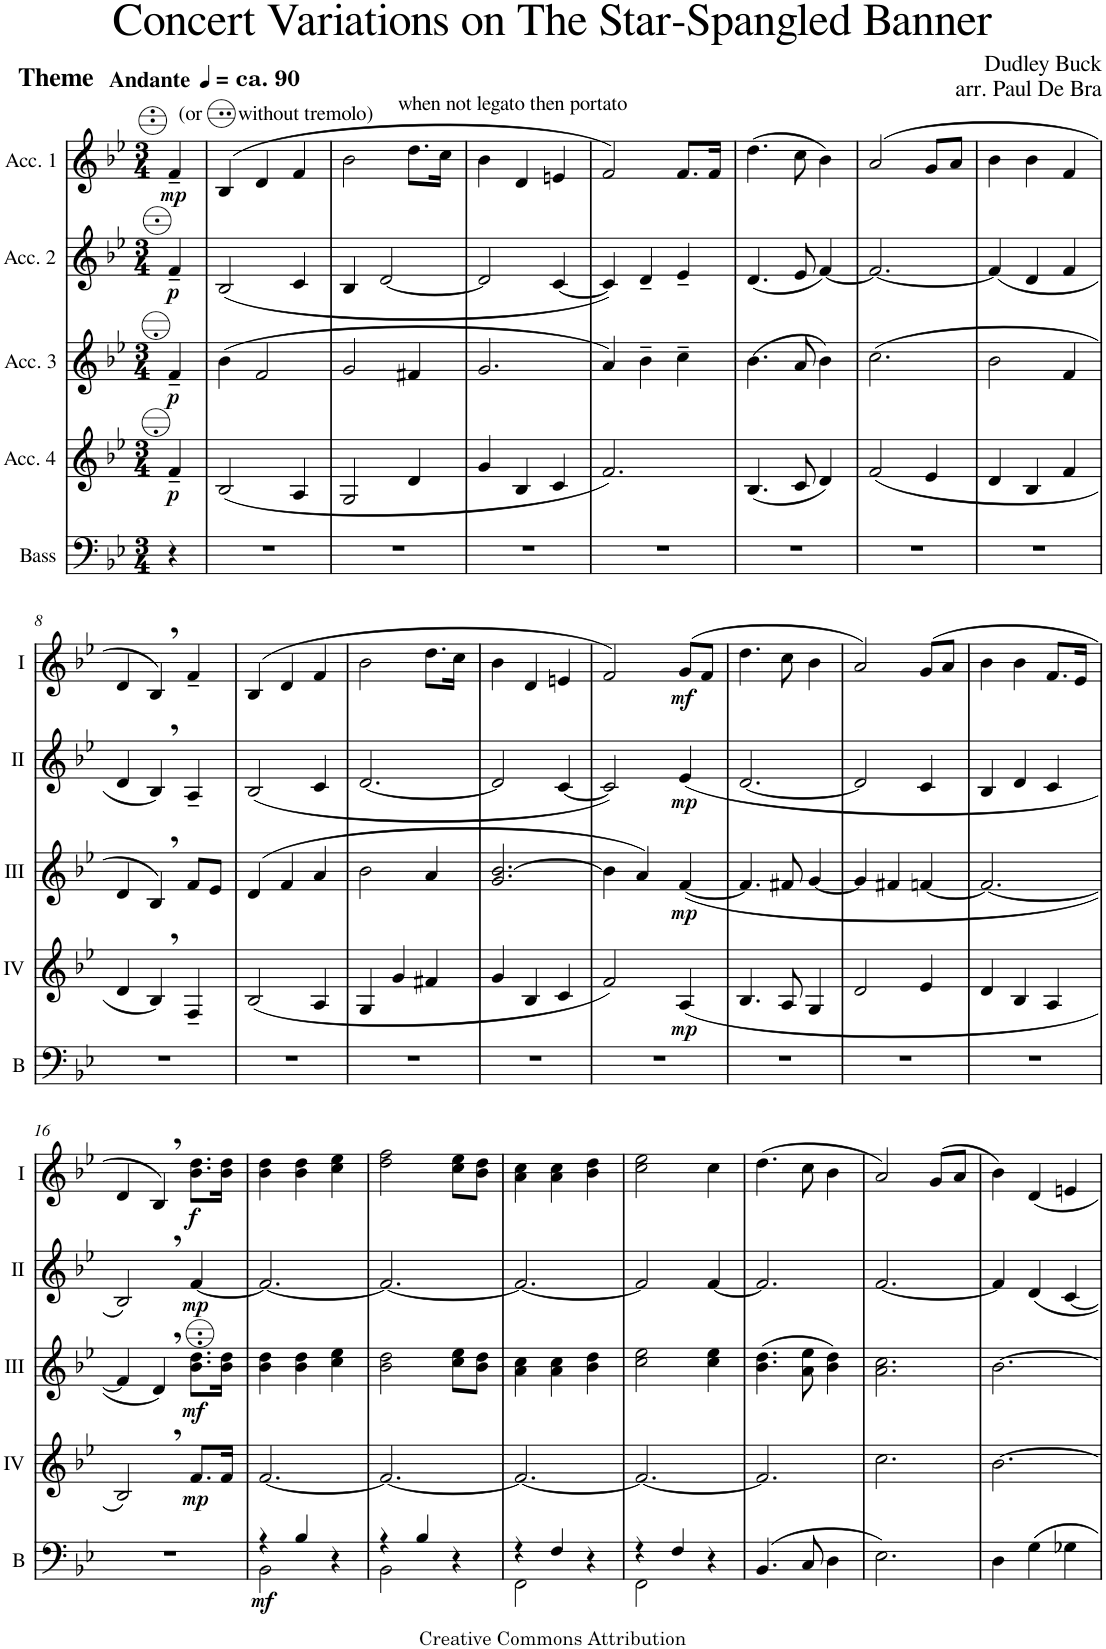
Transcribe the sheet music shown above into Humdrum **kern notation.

**kern	**dynam	**kern	**dynam	**kern	**dynam	**kern	**dynam	**kern	**dynam
*part5	*part5	*part4	*part4	*part3	*part3	*part2	*part2	*part1	*part1
*staff5	*staff5	*staff4	*staff4	*staff3	*staff3	*staff2	*staff2	*staff1	*staff1
*I"Bass	*	*I"Acc. 4	*	*I"Acc. 3	*	*I"Acc. 2	*	*I"Acc. 1	*
*I'B	*	*	*	*	*	*	*	*	*
*clefF4	*	*clefG2	*	*clefG2	*	*clefG2	*	*clefG2	*
*Trd7c12	*	*Trd7c12	*	*Trd7c12	*	*	*	*	*
*k[b-e-]	*	*k[b-e-]	*	*k[b-e-]	*	*k[b-e-]	*	*k[b-e-]	*
*M3/4	*	*M3/4	*	*M3/4	*	*M3/4	*	*M3/4	*
=	=	=	=	=	=	=	=	=	=
!	!	!	!	!	!	!	!	!LO:TX:a:B:t=ca. 90	!
!	!	!	!	!	!	!	!	!LO:TX:a:t=when not legato then portato	!
!	!	!	!	!	!	!	!	!LO:TX:a:B:t=Theme	!
!	!	!	!	!	!	!	!	!LO:TX:a:t=(or       without tremolo)	!
!	!	!	!	!	!	!	!	!LO:TX:a:B:t=Andante	!
!	!	!	!LO:DY:b	!	!LO:DY:b	!	!LO:DY:b	!	!LO:DY:b
4r	.	4f~/	p	4f~/	p	4f~/	p	4f~/	mp
=1	=1	=1	=1	=1	=1	=1	=1	=1	=1
2.r	.	(2B-/	.	(4b-\	.	(2B-/	.	(4B-/	.
.	.	.	.	2f/	.	.	.	4d/	.
.	.	4A/	.	.	.	4c/	.	4f/	.
=2	=2	=2	=2	=2	=2	=2	=2	=2	=2
2.r	.	2G/	.	2g/	.	4B-/	.	2b-\	.
.	.	.	.	.	.	[2d/	.	.	.
.	.	4d/	.	4f#X/	.	.	.	8.dd\L	.
.	.	.	.	.	.	.	.	16cc\Jk	.
=3	=3	=3	=3	=3	=3	=3	=3	=3	=3
2.r	.	4g/	.	2.g/	.	2d/]	.	4b-\	.
.	.	4B-/	.	.	.	.	.	4d/	.
.	.	4c/	.	.	.	[4c/	.	4en/	.
=4	=4	=4	=4	=4	=4	=4	=4	=4	=4
2.r	.	2.f/)	.	4a/)	.	4c/])	.	2f/)	.
.	.	.	.	4b-~\	.	4d~/	.	.	.
.	.	.	.	4cc~\	.	4e-~/	.	8.f/L	.
.	.	.	.	.	.	.	.	16f/Jk	.
=5	=5	=5	=5	=5	=5	=5	=5	=5	=5
2.r	.	(4.B-/	.	(4.b-\	.	(4.d/	.	(4.dd\	.
.	.	8c/	.	8a/	.	8e-/	.	8cc\	.
.	.	4d/)	.	4b-\)	.	[4f/)	.	4b-\)	.
=6	=6	=6	=6	=6	=6	=6	=6	=6	=6
2.r	.	(2f/	.	(2.cc\	.	2.f/_	.	(2a/	.
.	.	4e-/	.	.	.	.	.	8g/L	.
.	.	.	.	.	.	.	.	8a/J	.
=7	=7	=7	=7	=7	=7	=7	=7	=7	=7
2.r	.	4d/	.	2b-\	.	(4f/]	.	4b-\	.
.	.	4B-/	.	.	.	4d/	.	4b-\	.
.	.	4f/	.	4f/	.	4f/	.	4f/	.
!!LO:LB:g=z
=8	=8	=8	=8	=8	=8	=8	=8	=8	=8
2.r	.	4d/	.	4d/	.	4d/	.	4d/	.
.	.	4B-,/)	.	4B-,/)	.	4B-,/)	.	4B-,/)	.
.	.	4F~/	.	8f/L	.	4A~/	.	4f~/	.
.	.	.	.	8e-/J	.	.	.	.	.
=9	=9	=9	=9	=9	=9	=9	=9	=9	=9
2.r	.	(2B-/	.	(4d/	.	(2B-/	.	(4B-/	.
.	.	.	.	4f/	.	.	.	4d/	.
.	.	4A/	.	4a/	.	4c/	.	4f/	.
=10	=10	=10	=10	=10	=10	=10	=10	=10	=10
2.r	.	4G/	.	2b-\	.	[2.d/	.	2b-\	.
.	.	4g/	.	.	.	.	.	.	.
.	.	4f#X/	.	4a/	.	.	.	8.dd\L	.
.	.	.	.	.	.	.	.	16cc\Jk	.
=11	=11	=11	=11	=11	=11	=11	=11	=11	=11
2.r	.	4g/	.	2.g/ [2.b-/	.	2d/]	.	4b-\	.
.	.	4B-/	.	.	.	.	.	4d/	.
.	.	4c/	.	.	.	[4c/	.	4en/	.
=12	=12	=12	=12	=12	=12	=12	=12	=12	=12
2.r	.	2f/)	.	4b-\]	.	2c/])	.	2f/)	.
.	.	.	.	4a/)	.	.	.	.	.
!	!	!	!LO:DY:b	!	!LO:DY:b	!	!LO:DY:b	!	!LO:DY:b
.	.	(4A/	mp	([4f/	mp	(4e-/	mp	(8g/L	mf
.	.	.	.	.	.	.	.	8f/J	.
=13	=13	=13	=13	=13	=13	=13	=13	=13	=13
2.r	.	4.B-/	.	4.f/]	.	[2.d/	.	4.dd\	.
.	.	8A/	.	8f#X/	.	.	.	8cc\	.
.	.	4G/	.	[4g/	.	.	.	4b-\	.
=14	=14	=14	=14	=14	=14	=14	=14	=14	=14
2.r	.	2d/	.	4g/]	.	2d/]	.	2a/)	.
.	.	.	.	4f#X/	.	.	.	.	.
.	.	4e-/	.	[4fn/	.	4c/	.	(8g/L	.
.	.	.	.	.	.	.	.	8a/J	.
=15	=15	=15	=15	=15	=15	=15	=15	=15	=15
2.r	.	4d/	.	2.f/_	.	4B-/	.	4b-\	.
.	.	4B-/	.	.	.	4d/	.	4b-\	.
.	.	4A/	.	.	.	4c/	.	8.f/L	.
.	.	.	.	.	.	.	.	16e-/Jk	.
!!LO:LB:g=z
=16	=16	=16	=16	=16	=16	=16	=16	=16	=16
2.r	.	2B-,/)	.	4f/]	.	2B-,/)	.	4d/	.
.	.	.	.	4d,/)	.	.	.	4B-,/)	.
!	!	!	!LO:DY:b	!	!LO:DY:b	!	!LO:DY:b	!	!LO:DY:b
.	.	8.f/L	mp	8.b-\ 8.dd\L	mf	[4f/	mp	8.b-\ 8.dd\L	f
.	.	16f/Jk	.	16b-\ 16dd\Jk	.	.	.	16b-\ 16dd\Jk	.
=17	=17	=17	=17	=17	=17	=17	=17	=17	=17
*^	*	*	*	*	*	*	*	*	*
!	!	!LO:DY:b	!	!	!	!	!	!	!	!
4r	2BB-\	mf	[2.f/	.	4b-\ 4dd\	.	2.f/_	.	4b-\ 4dd\	.
4B-/	.	.	.	.	4b-\ 4dd\	.	.	.	4b-\ 4dd\	.
4r	4ryy	.	.	.	4cc\ 4ee-\	.	.	.	4cc\ 4ee-\	.
=18	=18	=18	=18	=18	=18	=18	=18	=18	=18	=18
4r	2BB-\	.	2.f/_	.	2b-\ 2dd\	.	2.f/_	.	2dd\ 2ff\	.
4B-/	.	.	.	.	.	.	.	.	.	.
4r	4ryy	.	.	.	8cc\ 8ee-\L	.	.	.	8cc\ 8ee-\L	.
.	.	.	.	.	8b-\ 8dd\J	.	.	.	8b-\ 8dd\J	.
=19	=19	=19	=19	=19	=19	=19	=19	=19	=19	=19
4r	2FF\	.	2.f/_	.	4a\ 4cc\	.	2.f/_	.	4a\ 4cc\	.
4F/	.	.	.	.	4a\ 4cc\	.	.	.	4a\ 4cc\	.
4r	4ryy	.	.	.	4b-\ 4dd\	.	.	.	4b-\ 4dd\	.
=20	=20	=20	=20	=20	=20	=20	=20	=20	=20	=20
4r	2FF\	.	2.f/_	.	2cc\ 2ee-\	.	2f/]	.	2cc\ 2ee-\	.
4F/	.	.	.	.	.	.	.	.	.	.
4r	4ryy	.	.	.	4cc\ 4ee-\	.	[4f/	.	4cc\	.
*v	*v	*	*	*	*	*	*	*	*	*
=21	=21	=21	=21	=21	=21	=21	=21	=21	=21
(4.BB-/	.	2.f/]	.	(4.b-\ 4.dd\	.	2.f/]	.	(4.dd\	.
8C/	.	.	.	8a\ 8ee-\	.	.	.	8cc\	.
4D\	.	.	.	4b-\ 4dd\)	.	.	.	4b-\	.
=22	=22	=22	=22	=22	=22	=22	=22	=22	=22
2.E-\)	.	2.cc\	.	2.a\ 2.cc\	.	[2.f/	.	2a/)	.
.	.	.	.	.	.	.	.	(8g/L	.
.	.	.	.	.	.	.	.	8a/J	.
=23	=23	=23	=23	=23	=23	=23	=23	=23	=23
4D\	.	[2.b-\	.	[2.b-\	.	4f/]	.	4b-\)	.
4G\	.	.	.	.	.	4d/	.	4d/	.
4G-X\	.	.	.	.	.	[4c/	.	4en/	.
=	=	=	=	=	=	=	=	=	=
*-	*-	*-	*-	*-	*-	*-	*-	*-	*-
